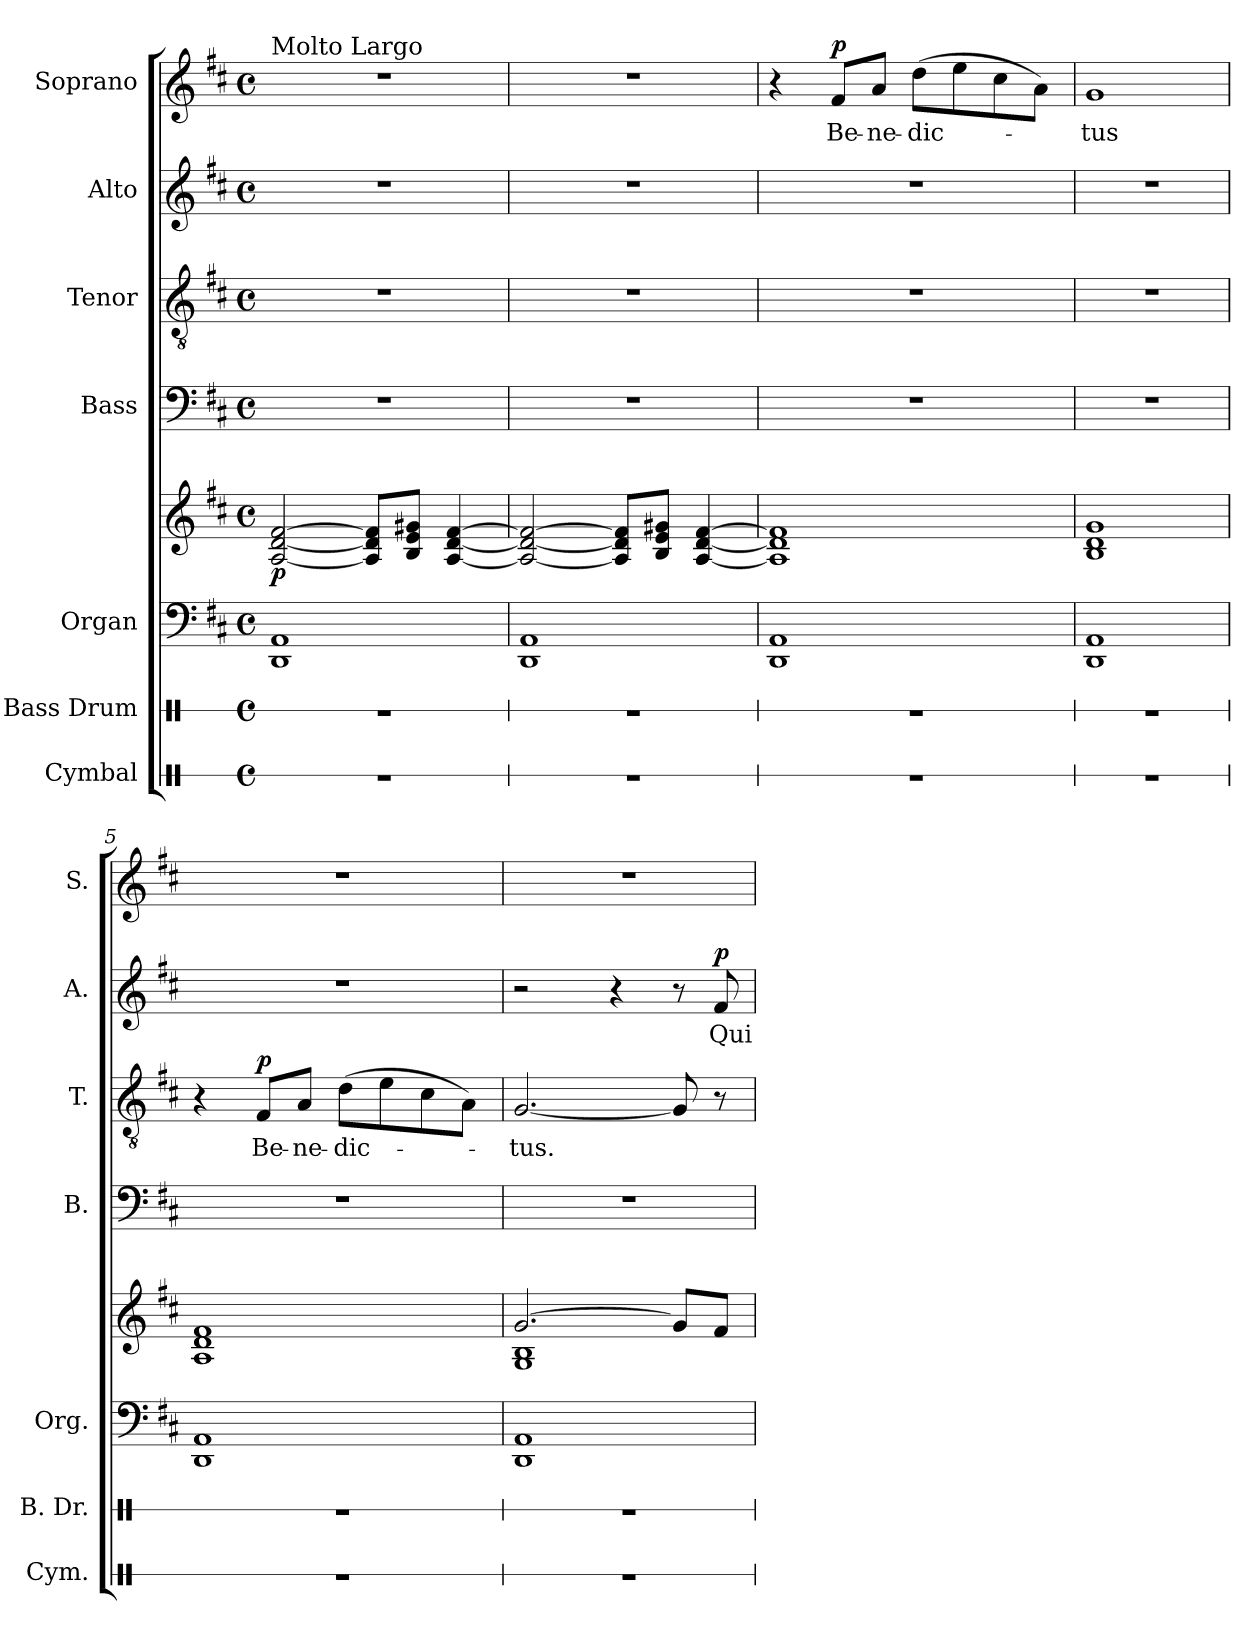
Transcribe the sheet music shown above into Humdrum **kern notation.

**kern	**kern	**kern	**kern	**dynam	**kern	**kern	**text	**dynam	**kern	**text	**dynam	**kern	**text	**dynam
*part7	*part6	*part5	*part5	*part5	*part4	*part3	*part3	*part3	*part2	*part2	*part2	*part1	*part1	*part1
*staff8	*staff7	*staff6	*staff5	*staff5/6	*staff4	*staff3	*staff3	*staff3	*staff2	*staff2	*staff2	*staff1	*staff1	*staff1
*I"Cymbal	*I"Bass Drum	*I"Organ	*	*	*I"Bass	*I"Tenor	*	*	*I"Alto	*	*	*I"Soprano	*	*
*I'Cym.	*I'B. Dr.	*I'Org.	*	*	*I'B.	*I'T.	*	*	*I'A.	*	*	*I'S.	*	*
*stria1	*stria1	*	*	*	*	*	*	*	*	*	*	*	*	*
*clefX	*clefX	*clefF4	*clefG2	*	*clefF4	*clefGv2	*	*	*clefG2	*	*	*clefG2	*	*
*k[]	*k[]	*k[f#c#]	*k[f#c#]	*	*k[f#c#]	*k[f#c#]	*	*	*k[f#c#]	*	*	*k[f#c#]	*	*
*M4/4	*M4/4	*M4/4	*M4/4	*	*M4/4	*M4/4	*	*	*M4/4	*	*	*M4/4	*	*
*met(c)	*met(c)	*met(c)	*met(c)	*	*met(c)	*met(c)	*	*	*met(c)	*	*	*met(c)	*	*
*MM40	*MM40	*MM40	*MM40	*	*MM40	*MM40	*	*	*MM40	*	*	*MM40	*	*
=1	=1	=1	=1	=1	=1	=1	=1	=1	=1	=1	=1	=1	=1	=1
!	!	!	!	!	!	!	!	!	!	!	!	!LO:TX:a:t=Molto Largo	!	!
!	!	!	!	!LO:DY:b	!	!	!	!	!	!	!	!	!	!
1r	1r	1DD 1AA	[2A/ [2d/ [2f#/	p	1r	1r	.	.	1r	.	.	1r	.	.
.	.	.	8A/] 8d/] 8f#/]L	.	.	.	.	.	.	.	.	.	.	.
.	.	.	8B/ 8e/ 8g#X/J	.	.	.	.	.	.	.	.	.	.	.
.	.	.	[4A/ [4d/ [4f#/	.	.	.	.	.	.	.	.	.	.	.
=2	=2	=2	=2	=2	=2	=2	=2	=2	=2	=2	=2	=2	=2	=2
1r	1r	1DD 1AA	2A/_ 2d/_ 2f#/_	.	1r	1r	.	.	1r	.	.	1r	.	.
.	.	.	8A/] 8d/] 8f#/]L	.	.	.	.	.	.	.	.	.	.	.
.	.	.	8B/ 8e/ 8g#X/J	.	.	.	.	.	.	.	.	.	.	.
.	.	.	[4A/ [4d/ [4f#/	.	.	.	.	.	.	.	.	.	.	.
=3	=3	=3	=3	=3	=3	=3	=3	=3	=3	=3	=3	=3	=3	=3
1r	1r	1DD 1AA	1A] 1d] 1f#]	.	1r	1r	.	.	1r	.	.	4r	.	.
!	!	!	!	!	!	!	!	!	!	!	!	!	!LO:LY:b	!LO:DY:b
.	.	.	.	.	.	.	.	.	.	.	.	8f#/L	Be-	p
!	!	!	!	!	!	!	!	!	!	!	!	!	!LO:LY:b	!
.	.	.	.	.	.	.	.	.	.	.	.	8a/J	-ne-	.
!	!	!	!	!	!	!	!	!	!	!	!	!	!LO:LY:b	!
.	.	.	.	.	.	.	.	.	.	.	.	(8dd\L	-dic-	.
.	.	.	.	.	.	.	.	.	.	.	.	8ee\	.	.
.	.	.	.	.	.	.	.	.	.	.	.	8cc#\	.	.
.	.	.	.	.	.	.	.	.	.	.	.	8a\J)	.	.
=4	=4	=4	=4	=4	=4	=4	=4	=4	=4	=4	=4	=4	=4	=4
!	!	!	!	!	!	!	!	!	!	!	!	!	!LO:LY:b	!
1r	1r	1DD 1AA	1B 1d 1g	.	1r	1r	.	.	1r	.	.	1g	-tus	.
=5	=5	=5	=5	=5	=5	=5	=5	=5	=5	=5	=5	=5	=5	=5
1r	1r	1DD 1AA	1A 1d 1f#	.	1r	4r	.	.	1r	.	.	1r	.	.
!	!	!	!	!	!	!	!LO:LY:b	!LO:DY:b	!	!	!	!	!	!
.	.	.	.	.	.	8F#/L	Be-	p	.	.	.	.	.	.
!	!	!	!	!	!	!	!LO:LY:b	!	!	!	!	!	!	!
.	.	.	.	.	.	8A/J	-ne-	.	.	.	.	.	.	.
!	!	!	!	!	!	!	!LO:LY:b	!	!	!	!	!	!	!
.	.	.	.	.	.	(8d\L	-dic-	.	.	.	.	.	.	.
.	.	.	.	.	.	8e\	.	.	.	.	.	.	.	.
.	.	.	.	.	.	8c#\	.	.	.	.	.	.	.	.
.	.	.	.	.	.	8A\J)	.	.	.	.	.	.	.	.
=6	=6	=6	=6	=6	=6	=6	=6	=6	=6	=6	=6	=6	=6	=6
*	*	*	*^	*	*	*	*	*	*	*	*	*	*	*
!	!	!	!	!	!	!	!	!LO:LY:b	!	!	!	!	!	!	!
1r	1r	1DD 1AA	[2.g/	1G 1B	.	1r	[2.G/	-tus.	.	2r	.	.	1r	.	.
.	.	.	.	.	.	.	.	.	.	4r	.	.	.	.	.
.	.	.	8g/L]	.	.	.	8G/]	.	.	8r	.	.	.	.	.
!	!	!	!	!	!	!	!	!	!	!	!LO:LY:b	!LO:DY:b	!	!	!
.	.	.	8f#/J	.	.	.	8r	.	.	8f#/	Qui	p	.	.	.
*	*	*	*v	*v	*	*	*	*	*	*	*	*	*	*	*
=	=	=	=	=	=	=	=	=	=	=	=	=	=	=
*-	*-	*-	*-	*-	*-	*-	*-	*-	*-	*-	*-	*-	*-	*-
